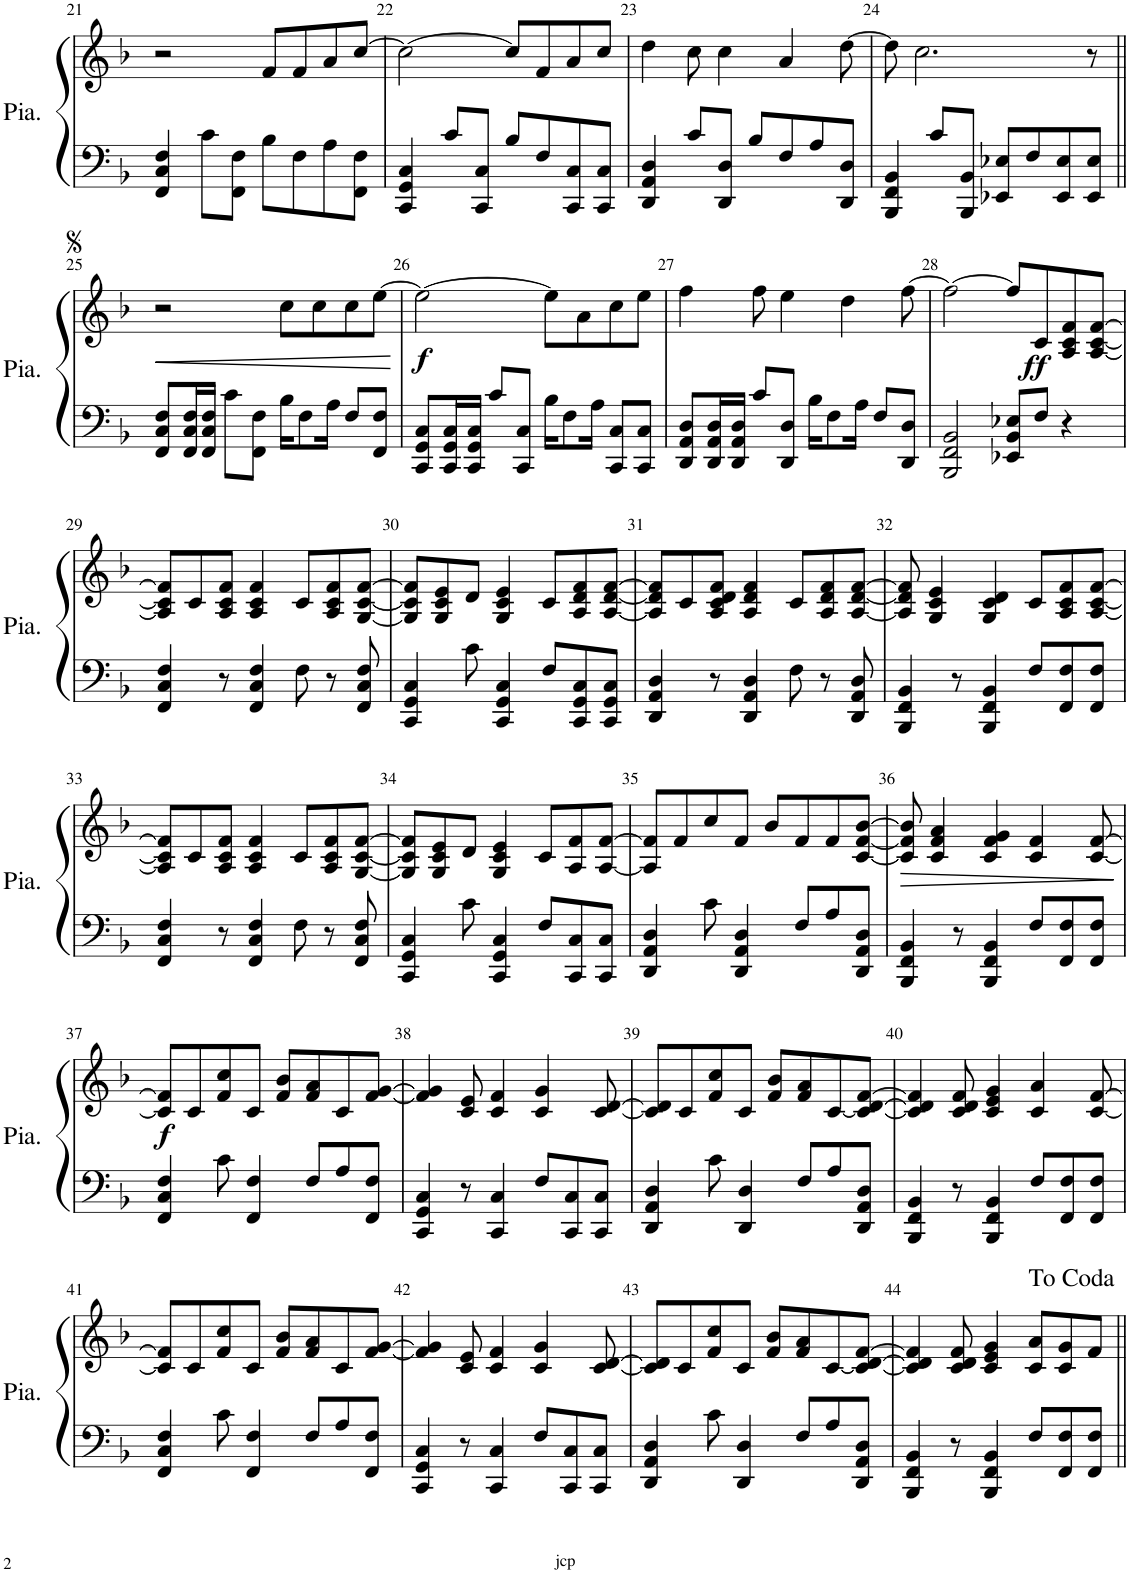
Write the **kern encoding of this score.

**kern	**kern	**dynam
*part1	*part1	*part1
*staff2	*staff1	*staff1/2
*I"Piano	*	*
*I'Pia.	*	*
!!LO:PB:g=z
*clefF4	*clefG2	*
*k[b-]	*k[b-]	*
*M4/4	*M4/4	*
=21	=21	=21
4FF/ 4C/ 4F/	2r	.
8c\L	.	.
8FF\ 8F\J	.	.
8B-\L	8f/L	.
8F\	8f/	.
8A\	8a/	.
8FF\ 8F\J	[8cc/J	.
=22	=22	=22
4CC/ 4GG/ 4C/	2cc\_	.
8c/L	.	.
8CC/ 8C/J	.	.
8B-/L	8cc/L]	.
8F/	8f/	.
8CC/ 8C/	8a/	.
8CC/ 8C/J	8cc/J	.
=23	=23	=23
4DD/ 4AA/ 4D/	4dd\	.
8c/L	8cc\	.
8DD/ 8D/J	4cc\	.
8B-/L	.	.
8F/	4a/	.
8A/	.	.
8DD/ 8D/J	[8dd\	.
=24	=24	=24
4BBB-/ 4FF/ 4BB-/	8dd\]	.
.	2.cc\	.
8c/L	.	.
8BBB-/ 8BB-/J	.	.
8EE-X/ 8E-X/L	.	.
8F/	.	.
8EE-/ 8E-/	.	.
8EE-/ 8E-/J	8r	.
!!LO:LB:g=z
=25||	=25||	=25||
!	!	!LO:HP:b
8FF/ 8C/ 8F/L	2r	<
16FF/ 16C/ 16F/L	.	.
16FF/ 16C/ 16F/JJ	.	.
8c\L	.	.
8FF\ 8F\J	.	.
16B-\KL	8cc\L	.
8F\	.	.
.	8cc\	.
16A\Jk	.	.
8F/L	8cc\	.
8FF/ 8F/J	[8ee\J	.
.	.	[
=26	=26	=26
!	!	!LO:DY:b
8CC/ 8GG/ 8C/L	2ee\_	f
16CC/ 16GG/ 16C/L	.	.
16CC/ 16GG/ 16C/JJ	.	.
8c/L	.	.
8CC/ 8C/J	.	.
16B-\KL	8ee\L]	.
8F\	.	.
.	8a\	.
16A\Jk	.	.
8CC/ 8C/L	8cc\	.
8CC/ 8C/J	8ee\J	.
=27	=27	=27
8DD/ 8AA/ 8D/L	4ff\	.
16DD/ 16AA/ 16D/L	.	.
16DD/ 16AA/ 16D/JJ	.	.
8c/L	8ff\	.
8DD/ 8D/J	4ee\	.
16B-\KL	.	.
8F\	.	.
.	4dd\	.
16A\Jk	.	.
8F/L	.	.
8DD/ 8D/J	[8ff\	.
=28	=28	=28
2BBB-/ 2FF/ 2BB-/	2ff\_	.
8EE-X/ 8BB-/ 8E-X/L	8ff/L]	.
!	!	!LO:DY:b
8F/J	8c/	ff
4r	8A/ 8c/ 8f/	.
.	[8A/ [8c/ [8f/J	.
!!LO:LB:g=z
=29	=29	=29
4FF/ 4C/ 4F/	8A/] 8c/] 8f/]L	.
.	8c/	.
8r	8A/ 8c/ 8f/J	.
4FF/ 4C/ 4F/	4A/ 4c/ 4f/	.
8F\	8c/L	.
8r	8A/ 8c/ 8f/	.
8FF/ 8C/ 8F/	[8G/ [8c/ [8f/J	.
=30	=30	=30
4CC/ 4GG/ 4C/	8G/] 8c/] 8f/]L	.
.	8G/ 8c/ 8e/	.
8c\	8d/J	.
4CC/ 4GG/ 4C/	4G/ 4c/ 4e/	.
8F/L	8c/L	.
8CC/ 8GG/ 8C/	8A/ 8d/ 8f/	.
8CC/ 8GG/ 8C/J	[8A/ [8d/ [8f/J	.
=31	=31	=31
4DD/ 4AA/ 4D/	8A/] 8d/] 8f/]L	.
.	8c/	.
8r	8A/ 8c/ 8d/ 8f/J	.
4DD/ 4AA/ 4D/	4A/ 4d/ 4f/	.
8F\	8c/L	.
8r	8A/ 8d/ 8f/	.
8DD/ 8AA/ 8D/	[8A/ [8d/ [8f/J	.
=32	=32	=32
4BBB-/ 4FF/ 4BB-/	8A/] 8d/] 8f/]	.
.	4G/ 4c/ 4e/	.
8r	.	.
4BBB-/ 4FF/ 4BB-/	4G/ 4c/ 4d/	.
8F/L	8c/L	.
8FF/ 8F/	8A/ 8c/ 8f/	.
8FF/ 8F/J	[8A/ [8c/ [8f/J	.
!!LO:LB:g=z
=33	=33	=33
4FF/ 4C/ 4F/	8A/] 8c/] 8f/]L	.
.	8c/	.
8r	8A/ 8c/ 8f/J	.
4FF/ 4C/ 4F/	4A/ 4c/ 4f/	.
8F\	8c/L	.
8r	8A/ 8c/ 8f/	.
8FF/ 8C/ 8F/	[8G/ [8c/ [8f/J	.
=34	=34	=34
4CC/ 4GG/ 4C/	8G/] 8c/] 8f/]L	.
.	8G/ 8c/ 8e/	.
8c\	8d/J	.
4CC/ 4GG/ 4C/	4G/ 4c/ 4e/	.
8F/L	8c/L	.
8CC/ 8C/	8A/ 8f/	.
8CC/ 8C/J	[8A/ [8f/J	.
=35	=35	=35
4DD/ 4AA/ 4D/	8A/] 8f/]L	.
.	8f/	.
8c\	8cc/	.
4DD/ 4AA/ 4D/	8f/J	.
.	8b-/L	.
8F/L	8f/	.
8A/	8f/	.
8DD/ 8AA/ 8D/J	[8c/ [8f/ [8b-/J	.
=36	=36	=36
!	!	!LO:HP:b
4BBB-/ 4FF/ 4BB-/	8c/] 8f/] 8b-/]	>
.	4c/ 4f/ 4a/	.
8r	.	.
4BBB-/ 4FF/ 4BB-/	4c/ 4f/ 4g/	.
8F/L	4c/ 4f/	.
8FF/ 8F/	.	.
8FF/ 8F/J	[8c/ [8f/	.
.	.	]
!!LO:LB:g=z
=37	=37	=37
!	!	!LO:DY:b
4FF/ 4C/ 4F/	8c/] 8f/]L	f
.	8c/	.
8c\	8f/ 8cc/	.
4FF/ 4F/	8c/J	.
.	8f/ 8b-/L	.
8F/L	8f/ 8a/	.
8A/	8c/	.
8FF/ 8F/J	[8f/ [8g/J	.
=38	=38	=38
4CC/ 4GG/ 4C/	4f/] 4g/]	.
8r	8c/ 8e/	.
4CC/ 4C/	4c/ 4f/	.
8F/L	4c/ 4g/	.
8CC/ 8C/	.	.
8CC/ 8C/J	[8c/ [8d/	.
=39	=39	=39
4DD/ 4AA/ 4D/	8c/] 8d/]L	.
.	8c/	.
8c\	8f/ 8cc/	.
4DD/ 4D/	8c/J	.
.	8f/ 8b-/L	.
8F/L	8f/ 8a/	.
8A/	[8c/	.
8DD/ 8AA/ 8D/J	8c/_ [8d/ [8f/J	.
=40	=40	=40
4BBB-/ 4FF/ 4BB-/	4c/] 4d/] 4f/]	.
8r	8c/ 8d/ 8f/	.
4BBB-/ 4FF/ 4BB-/	4c/ 4e/ 4g/	.
8F/L	4c/ 4a/	.
8FF/ 8F/	.	.
8FF/ 8F/J	[8c/ [8f/	.
!!LO:LB:g=z
=41	=41	=41
4FF/ 4C/ 4F/	8c/] 8f/]L	.
.	8c/	.
8c\	8f/ 8cc/	.
4FF/ 4F/	8c/J	.
.	8f/ 8b-/L	.
8F/L	8f/ 8a/	.
8A/	8c/	.
8FF/ 8F/J	[8f/ [8g/J	.
=42	=42	=42
4CC/ 4GG/ 4C/	4f/] 4g/]	.
8r	8c/ 8e/	.
4CC/ 4C/	4c/ 4f/	.
8F/L	4c/ 4g/	.
8CC/ 8C/	.	.
8CC/ 8C/J	[8c/ [8d/	.
=43	=43	=43
4DD/ 4AA/ 4D/	8c/] 8d/]L	.
.	8c/	.
8c\	8f/ 8cc/	.
4DD/ 4D/	8c/J	.
.	8f/ 8b-/L	.
8F/L	8f/ 8a/	.
8A/	[8c/	.
8DD/ 8AA/ 8D/J	8c/_ [8d/ [8f/J	.
=44	=44	=44
4BBB-/ 4FF/ 4BB-/	4c/] 4d/] 4f/]	.
8r	8c/ 8d/ 8f/	.
4BBB-/ 4FF/ 4BB-/	4c/ 4e/ 4g/	.
8F/L	8c/ 8a/L	.
8FF/ 8F/	8c/ 8g/	.
8FF/ 8F/J	8f/J	.
=||	=||	=||
*-	*-	*-
